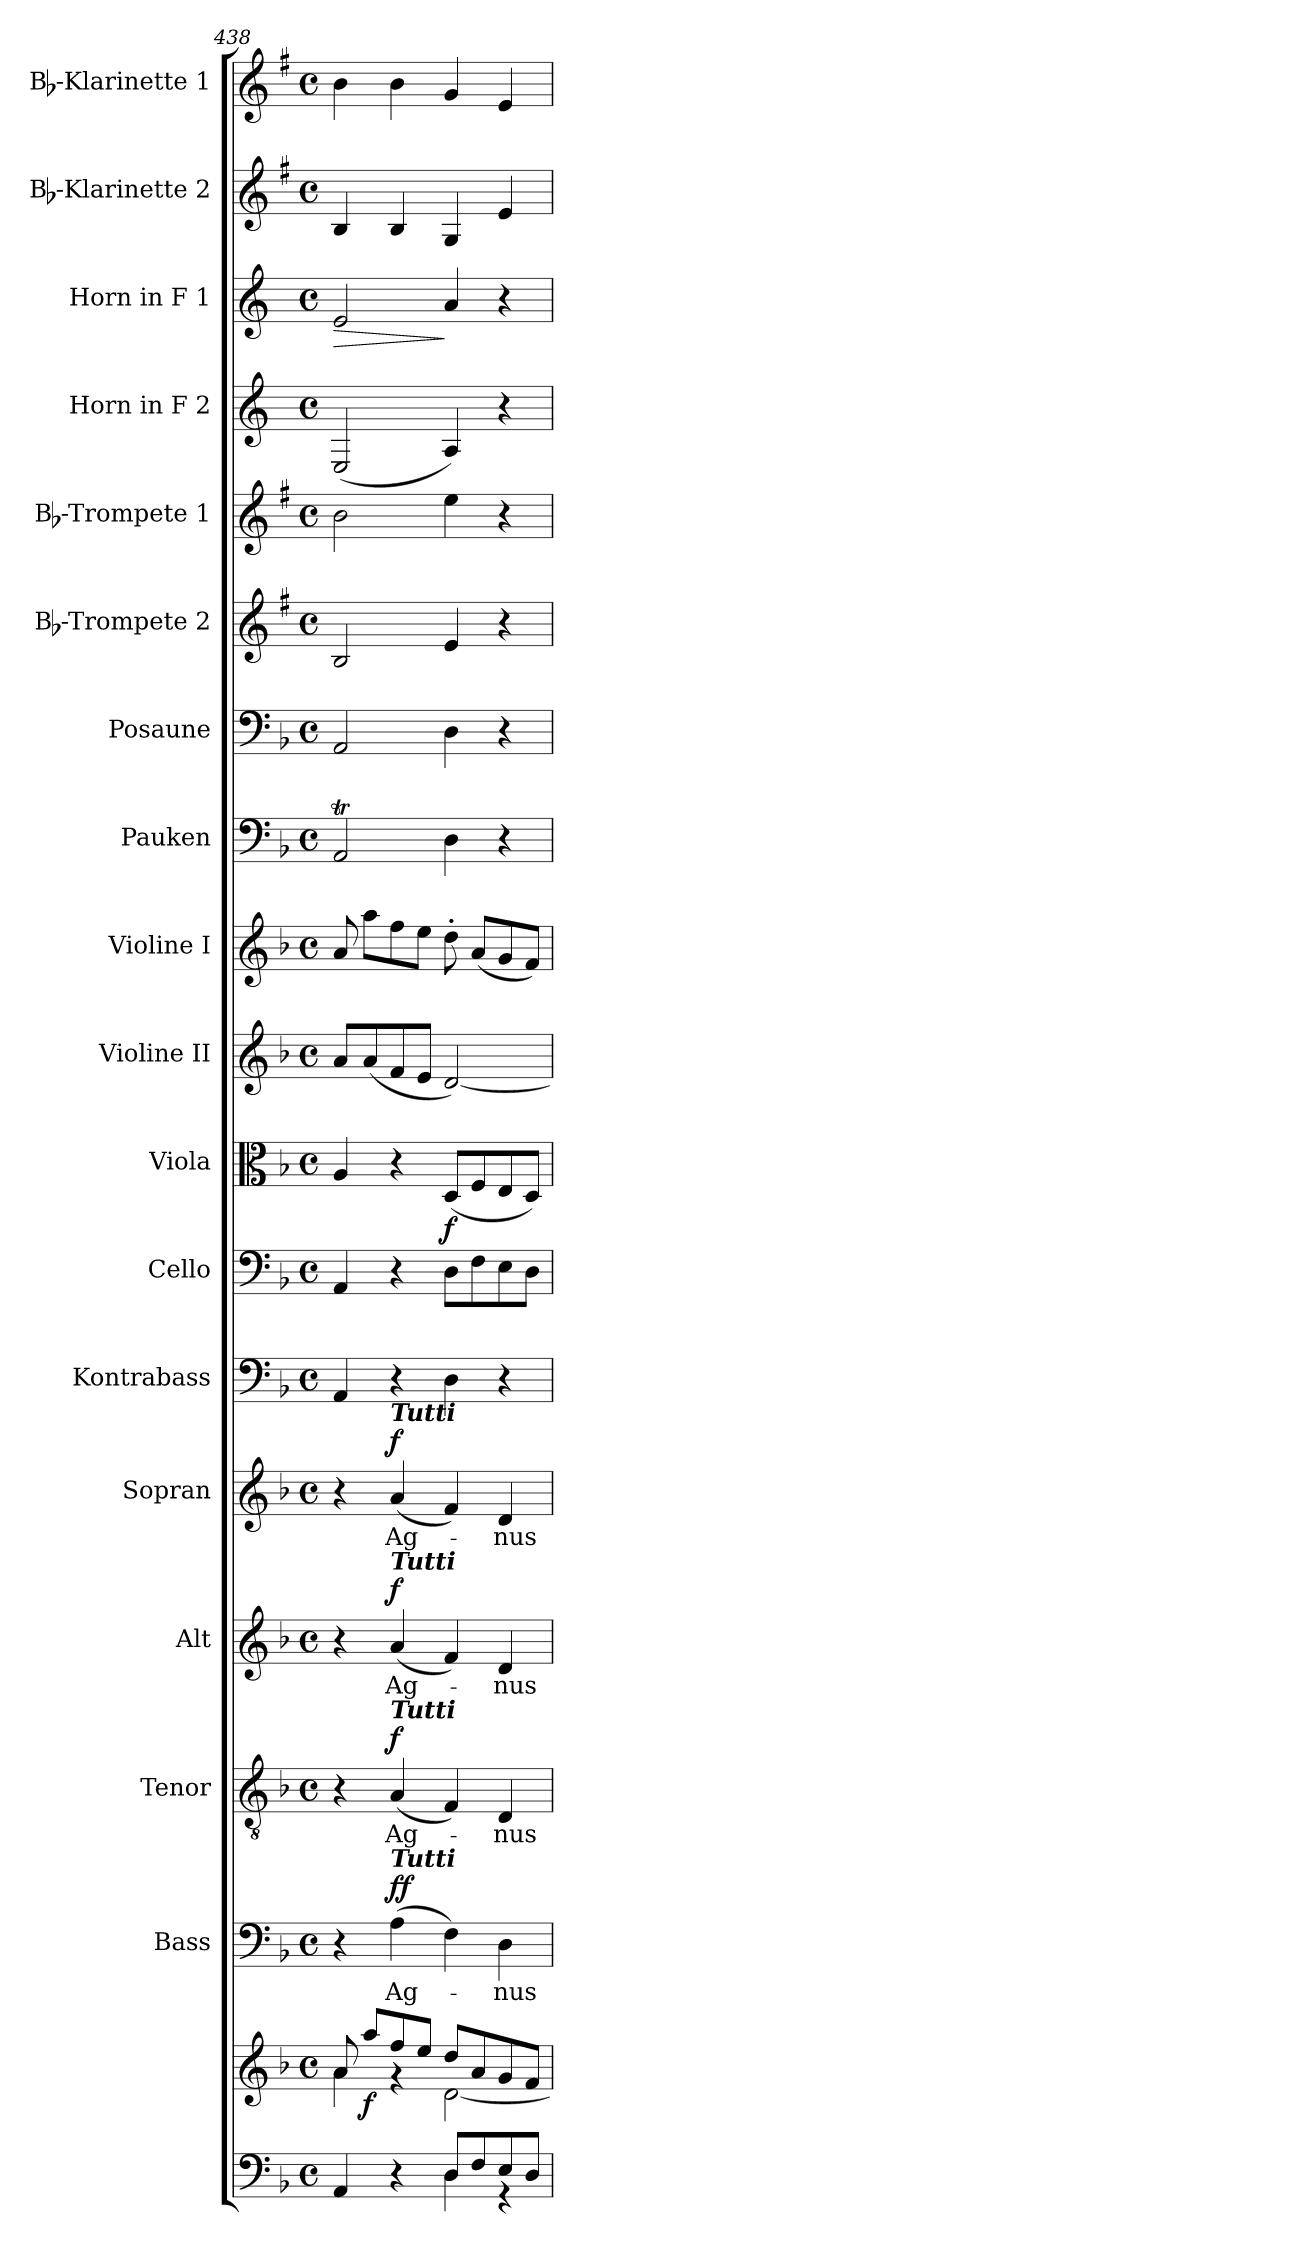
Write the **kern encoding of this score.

**kern	**kern	**dynam	**kern	**text	**dynam	**kern	**text	**dynam	**kern	**text	**dynam	**kern	**text	**dynam	**kern	**kern	**kern	**dynam	**kern	**kern	**kern	**kern	**kern	**kern	**kern	**kern	**dynam	**kern	**kern
*part18	*part18	*part18	*part17	*part17	*part17	*part16	*part16	*part16	*part15	*part15	*part15	*part14	*part14	*part14	*part13	*part12	*part11	*part11	*part10	*part9	*part8	*part7	*part6	*part5	*part4	*part3	*part3	*part2	*part1
*staff19	*staff18	*staff18/19	*staff17	*staff17	*staff17	*staff16	*staff16	*staff16	*staff15	*staff15	*staff15	*staff14	*staff14	*staff14	*staff13	*staff12	*staff11	*staff11	*staff10	*staff9	*staff8	*staff7	*staff6	*staff5	*staff4	*staff3	*staff3	*staff2	*staff1
*	*	*	*I"Bass	*	*	*I"Tenor	*	*	*I"Alt	*	*	*I"Sopran	*	*	*I"Kontrabass	*I"Cello	*I"Viola	*	*I"Violine II	*I"Violine I	*I"Pauken	*I"Posaune	*I"Bb-Trompete 2	*I"Bb-Trompete 1	*I"Horn in F 2	*I"Horn in F 1	*	*I"Bb-Klarinette 2	*I"Bb-Klarinette 1
*	*	*	*I'B.	*	*	*I'T.	*	*	*I'A.	*	*	*I'S.	*	*	*I'Kb.	*	*I'Vla.	*	*I'Vl. II	*I'Vl. I	*I'Pk.	*I'Pos.	*I'Bb Trp. 2	*I'Bb Trp. 1	*	*	*	*I'Bb Kl. 2	*I'Bb Kl. 1
*clefF4	*clefG2	*	*clefF4	*	*	*clefGv2	*	*	*clefG2	*	*	*clefG2	*	*	*clefF4	*clefF4	*clefC3	*	*clefG2	*clefG2	*clefF4	*clefF4	*clefG2	*clefG2	*clefG2	*clefG2	*	*clefG2	*clefG2
*	*	*	*	*	*	*	*	*	*	*	*	*	*	*	*ITrd7c12	*	*	*	*	*	*	*	*ITrd1c2	*ITrd1c2	*ITrd4c7	*ITrd4c7	*	*ITrd1c2	*ITrd1c2
*k[b-]	*k[b-]	*	*k[b-]	*	*	*k[b-]	*	*	*k[b-]	*	*	*k[b-]	*	*	*k[b-]	*k[b-]	*k[b-]	*	*k[b-]	*k[b-]	*k[b-]	*k[b-]	*k[b-]	*k[b-]	*k[b-]	*k[b-]	*	*k[b-]	*k[b-]
*F:	*F:	*	*F:	*	*	*F:	*	*	*F:	*	*	*F:	*	*	*F:	*F:	*F:	*	*F:	*F:	*F:	*F:	*F:	*F:	*F:	*F:	*	*F:	*F:
*M4/4	*M4/4	*	*M4/4	*	*	*M4/4	*	*	*M4/4	*	*	*M4/4	*	*	*M4/4	*M4/4	*M4/4	*	*M4/4	*M4/4	*M4/4	*M4/4	*M4/4	*M4/4	*M4/4	*M4/4	*	*M4/4	*M4/4
*met(c)	*met(c)	*	*met(c)	*	*	*met(c)	*	*	*met(c)	*	*	*met(c)	*	*	*met(c)	*met(c)	*met(c)	*	*met(c)	*met(c)	*met(c)	*met(c)	*met(c)	*met(c)	*met(c)	*met(c)	*	*met(c)	*met(c)
=438	=438	=438	=438	=438	=438	=438	=438	=438	=438	=438	=438	=438	=438	=438	=438	=438	=438	=438	=438	=438	=438	=438	=438	=438	=438	=438	=438	=438	=438
*^	*^	*	*	*	*	*	*	*	*	*	*	*	*	*	*	*	*	*	*	*	*	*	*	*	*	*	*	*	*
!	!	!	!	!	!	!	!	!	!	!	!	!	!	!	!	!	!	!	!	!	!	!	!	!	!	!	!	!	!LO:HP:b	!	!
4AA/	2ryy	8a/	4a\	.	4r	.	.	4r	.	.	4r	.	.	4r	.	.	4AAA/	4AA/	4A/	.	8a/L	8a/	2AAt/	2AA/	2A/	2a\	(<2AA/	2A/	>	4A/	4a\
!	!	!	!	!LO:DY:b	!	!	!	!	!	!	!	!	!	!	!	!	!	!	!	!	!	!	!	!	!	!	!	!	!	!	!
.	.	8aa/L	.	f	.	.	.	.	.	.	.	.	.	.	.	.	.	.	.	.	(<8a/	8aa\L	.	.	.	.	.	.	.	.	.
!	!	!	!	!	!	!	!	!	!	!	!	!	!	!LO:TX:a:Bi:t=Tutti	!	!	!	!	!	!	!	!	!	!	!	!	!	!	!	!	!
!	!	!	!	!	!	!	!	!	!	!	!LO:TX:a:Bi:t=Tutti	!	!	!	!	!	!	!	!	!	!	!	!	!	!	!	!	!	!	!	!
!	!	!	!	!	!	!	!	!LO:TX:a:Bi:t=Tutti	!	!	!	!	!	!	!	!	!	!	!	!	!	!	!	!	!	!	!	!	!	!	!
!	!	!	!	!	!LO:TX:a:Bi:t=Tutti	!	!	!	!	!	!	!	!	!	!	!	!	!	!	!	!	!	!	!	!	!	!	!	!	!	!
!	!	!	!	!	!	!LO:LY:b	!LO:DY:a	!	!LO:LY:b	!LO:DY:a	!	!LO:LY:b	!LO:DY:a	!	!LO:LY:b	!LO:DY:a	!	!	!	!	!	!	!	!	!	!	!	!	!	!	!
4r	.	8ff/	4rf	.	(>4A\	Ag-	ff	(<4A/	Ag-	f	(<4a/	Ag-	f	(<4a/	Ag-	f	4r	4r	4r	.	8f/	8ff\	.	.	.	.	.	.	.	4A/	4a\
.	.	8ee/J	.	.	.	.	.	.	.	.	.	.	.	.	.	.	.	.	.	.	8e/J	8ee\J	.	.	.	.	.	.	.	.	.
!	!	!	!	!	!	!	!	!	!	!	!	!	!	!	!	!	!	!	!	!LO:DY:b	!	!	!	!	!	!	!	!	!	!	!
8D/L	4D\	8dd/L	[<2d\	.	4F\)	.	.	4F/)	.	.	4f/)	.	.	4f/)	.	.	4DD\	8D\L	(<8D/L	f	[2d/)	8dd'>\	4D\	4D\	4d/	4dd\	4D/)	4d/	]	4F/	4f/
8F/	.	8a/	.	.	.	.	.	.	.	.	.	.	.	.	.	.	.	8F\	8F/	.	.	(<8a/L	.	.	.	.	.	.	.	.	.
!	!	!	!	!	!	!LO:LY:b	!	!	!LO:LY:b	!	!	!LO:LY:b	!	!	!LO:LY:b	!	!	!	!	!	!	!	!	!	!	!	!	!	!	!	!
8E/	4rGG	8g/	.	.	4D\	-nus	.	4D/	-nus	.	4d/	-nus	.	4d/	-nus	.	4r	8E\	8E/	.	.	8g/	4r	4r	4r	4r	4r	4r	.	4d/	4d/
8D/J	.	8f/J	.	.	.	.	.	.	.	.	.	.	.	.	.	.	.	8D\J	8D/J)	.	.	8f/J)	.	.	.	.	.	.	.	.	.
*v	*v	*	*	*	*	*	*	*	*	*	*	*	*	*	*	*	*	*	*	*	*	*	*	*	*	*	*	*	*	*	*
*	*v	*v	*	*	*	*	*	*	*	*	*	*	*	*	*	*	*	*	*	*	*	*	*	*	*	*	*	*	*	*
=	=	=	=	=	=	=	=	=	=	=	=	=	=	=	=	=	=	=	=	=	=	=	=	=	=	=	=	=	=
*-	*-	*-	*-	*-	*-	*-	*-	*-	*-	*-	*-	*-	*-	*-	*-	*-	*-	*-	*-	*-	*-	*-	*-	*-	*-	*-	*-	*-	*-
